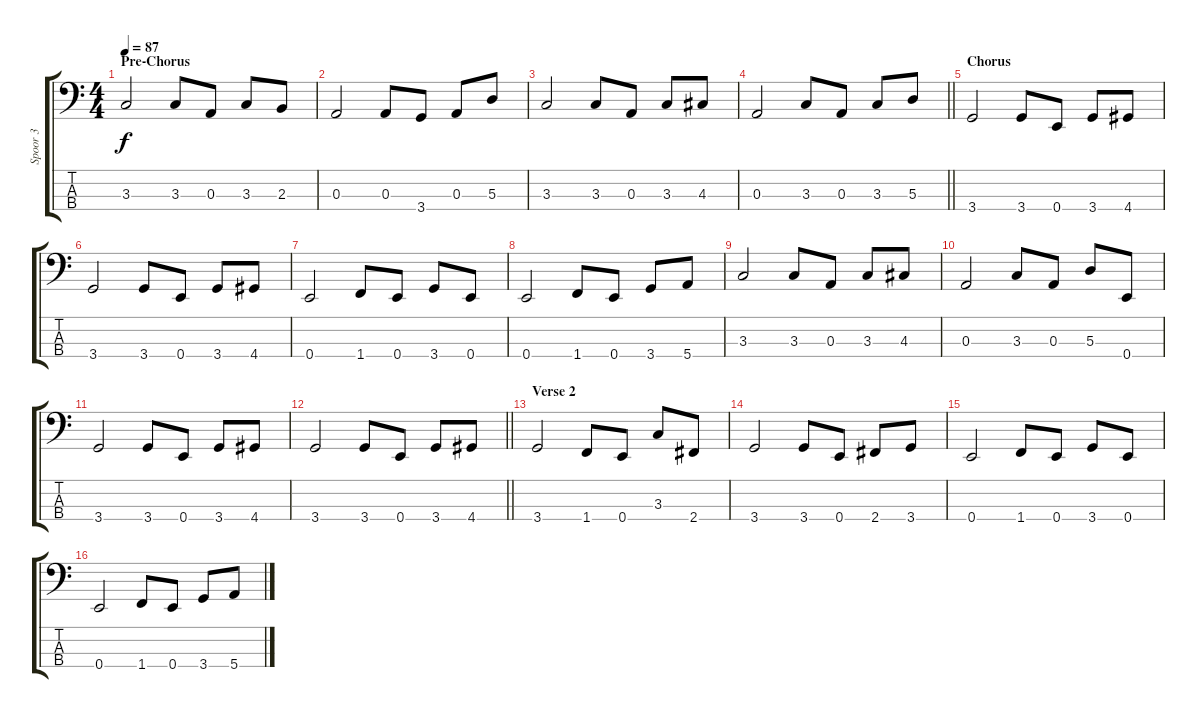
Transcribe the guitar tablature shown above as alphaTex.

\track ("Spoor 3" "Spoor 3") {instrument electricbassfinger}
\staff {score tabs}
\tuning (G2 D2 A1 E1) {hide}
\ts (4 4)
\section ("" "Pre-Chorus")
\tempo 87
\clef f4
\ks c
3.3.2{dy f} 3.3.8 0.3.8 3.3.8 2.3.8 |
0.3.2 0.3.8 3.4.8 0.3.8 5.3.8 |
3.3.2 3.3.8 0.3.8 3.3.8 4.3.8 |
\barLineRight lightlight
0.3.2 3.3.8 0.3.8 3.3.8 5.3.8 |
\section ("" "Chorus")
3.4.2 3.4.8 0.4.8 3.4.8 4.4.8 |
3.4.2 3.4.8 0.4.8 3.4.8 4.4.8 |
0.4.2 1.4.8 0.4.8 3.4.8 0.4.8 |
0.4.2 1.4.8 0.4.8 3.4.8 5.4.8 |
3.3.2 3.3.8 0.3.8 3.3.8 4.3.8 |
0.3.2 3.3.8 0.3.8 5.3.8 0.4.8 |
3.4.2 3.4.8 0.4.8 3.4.8 4.4.8 |
\barLineRight lightlight
3.4.2 3.4.8 0.4.8 3.4.8 4.4.8 |
\section ("" "Verse 2")
3.4.2 1.4.8 0.4.8 3.3.8 2.4.8 |
3.4.2 3.4.8 0.4.8 2.4.8 3.4.8 |
0.4.2 1.4.8 0.4.8 3.4.8 0.4.8 |
0.4.2 1.4.8 0.4.8 3.4.8 5.4.8
